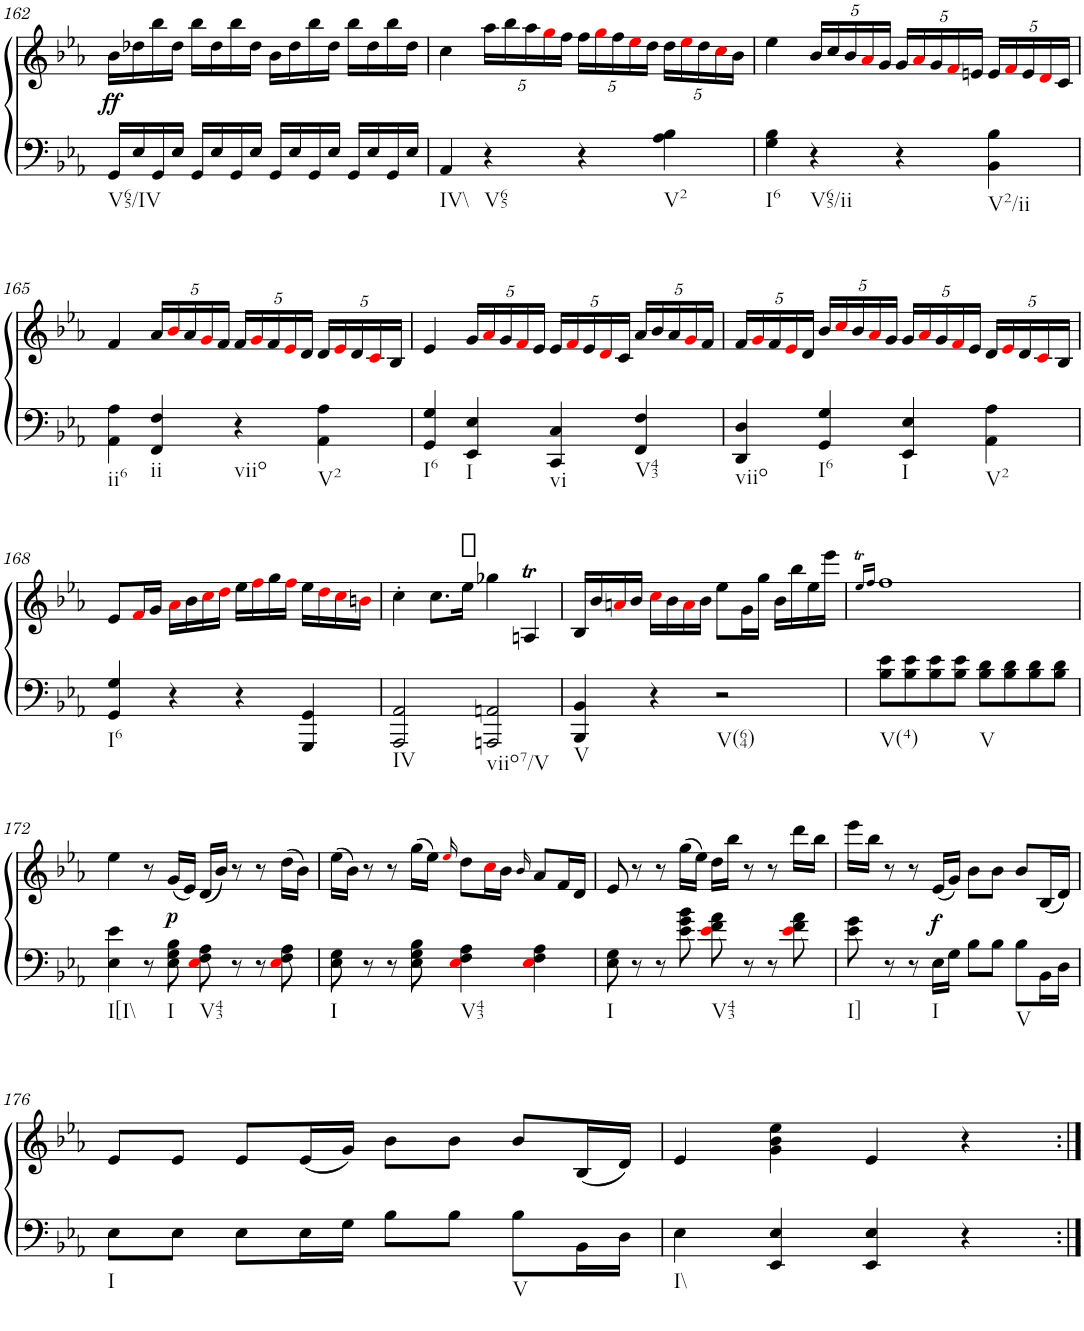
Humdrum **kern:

**kern	**kern	**dynam
*part1	*part1	*part1
*staff2	*staff1	*staff1/2
*I"Piano	*	*
*I'Pno.	*	*
!!LO:PB:g=z
*clefG2	*clefG2	*
*k[b-e-a-]	*k[b-e-a-]	*
*E-:	*E-:	*
*M4/4	*M4/4	*
*met(c)	*met(c)	*
=162	=162	=162
!LO:TX:b:t=V65/IV	!	!
!	!	!LO:DY:b
16GG/LL	16b-\LL	ff
16E-/	16dd-X\	.
16GG/	16bb-\	.
16E-/JJ	16dd-\JJ	.
16GG/LL	16bb-\LL	.
16E-/	16dd-\	.
16GG/	16bb-\	.
16E-/JJ	16dd-\JJ	.
16GG/LL	16b-\LL	.
16E-/	16dd-\	.
16GG/	16bb-\	.
16E-/JJ	16dd-\JJ	.
16GG/LL	16bb-\LL	.
16E-/	16dd-\	.
16GG/	16bb-\	.
16E-/JJ	16dd-\JJ	.
=163	=163	=163
!LO:TX:b:t=IV\\	!	!
4AA-/	4cc\	.
*	*Xbrackettup	*
!LO:TX:b:t=V65	!	!
4r	20aa-\LL	.
.	20bb-\	.
.	20aa-\	.
.	20ggi\	.
.	20ff\JJ	.
4r	20ff\LL	.
.	20ggi\	.
.	20ff\	.
.	20ee-i\	.
.	20dd\JJ	.
!LO:TX:b:t=V2	!	!
4A-\ 4B-\	20dd\LL	.
.	20ee-i\	.
.	20dd\	.
.	20cci\	.
.	20b-\JJ	.
=164	=164	=164
!LO:TX:b:t=I6	!	!
4G\ 4B-\	4ee-\	.
!LO:TX:b:t=V65/ii	!	!
4r	20b-/LL	.
.	20cc/	.
.	20b-/	.
.	20a-i/	.
.	20g/JJ	.
4r	20g/LL	.
.	20a-i/	.
.	20g/	.
.	20fi/	.
.	20en/JJ	.
!LO:TX:b:t=V2/ii	!	!
4BB-\ 4B-\	20e/LL	.
.	20fi/	.
.	20e/	.
.	20di/	.
.	20c/JJ	.
!!LO:LB:g=z
=165	=165	=165
!LO:TX:b:t=ii6	!	!
4AA-\ 4A-\	4f/	.
!LO:TX:b:t=ii	!	!
4FF/ 4F/	20a-/LL	.
.	20b-i/	.
.	20a-/	.
.	20gi/	.
.	20f/JJ	.
!LO:TX:b:t=viio	!	!
4r	20f/LL	.
.	20gi/	.
.	20f/	.
.	20e-i/	.
.	20d/JJ	.
!LO:TX:b:t=V2	!	!
4AA-\ 4A-\	20d/LL	.
.	20e-i/	.
.	20d/	.
.	20ci/	.
.	20B-/JJ	.
=166	=166	=166
!LO:TX:b:t=I6	!	!
4GG/ 4G/	4e-/	.
!LO:TX:b:t=I	!	!
4EE-/ 4E-/	20g/LL	.
.	20a-i/	.
.	20g/	.
.	20fi/	.
.	20e-/JJ	.
!LO:TX:b:t=vi	!	!
4CC/ 4C/	20e-/LL	.
.	20fi/	.
.	20e-/	.
.	20di/	.
.	20c/JJ	.
!LO:TX:b:t=V43	!	!
4FF/ 4F/	20a-/LL	.
.	20b-/	.
.	20a-/	.
.	20gi/	.
.	20f/JJ	.
=167	=167	=167
!LO:TX:b:t=viio	!	!
4DD/ 4D/	20f/LL	.
.	20gi/	.
.	20f/	.
.	20e-i/	.
.	20d/JJ	.
!LO:TX:b:t=I6	!	!
4GG/ 4G/	20b-/LL	.
.	20cci/	.
.	20b-/	.
.	20a-i/	.
.	20g/JJ	.
!LO:TX:b:t=I	!	!
4EE-/ 4E-/	20g/LL	.
.	20a-i/	.
.	20g/	.
.	20fi/	.
.	20e-/JJ	.
!LO:TX:b:t=V2	!	!
4AA-\ 4A-\	20d/LL	.
.	20e-i/	.
.	20d/	.
.	20ci/	.
.	20B-/JJ	.
!!LO:LB:g=z
=168	=168	=168
!LO:TX:b:t=I6	!	!
4GG/ 4G/	8e-/L	.
.	16fi/L	.
.	16g/JJ	.
4r	16a-i\LL	.
.	16b-\	.
.	16cci\	.
.	16ddi\JJ	.
4r	16ee-\LL	.
.	16ffi\	.
.	16gg\	.
.	16ffi\JJ	.
4GGG/ 4GG/	16ee-\LL	.
.	16ddi\	.
.	16cci\	.
.	16bni\JJ	.
=169	=169	=169
!LO:TX:b:t=IV	!	!
2AAA-/ 2AA-/	4cc'\	.
.	8.cc\L	.
.	16ee-\Jk	.
!LO:TX:b:t=viio7/V	!	!
2AAAn/ 2AAn/	4gg-X\	.
.	4Ant/	.
=170	=170	=170
!LO:TX:b:t=V	!	!
4BBB-/ 4BB-/	16B-/LL	.
.	16b-/	.
.	16ani/	.
.	16b-/JJ	.
4r	16cci\LL	.
.	16b-\	.
.	16ai\	.
.	16b-\JJ	.
!LO:TX:b:t=V(64)	!	!
2r	8ee-\L	.
.	16g\L	.
.	16gg\JJ	.
.	16b-\LL	.
.	16bb-\	.
.	16ee-\	.
.	16eee-\JJ	.
=171	=171	=171
.	16qee->/LL	.
.	16qff/JJ	.
!LO:TX:b:t=V(4)	!	!
8B-\ 8e-\L	1ff	.
8B-\ 8e-\	.	.
8B-\ 8e-\	.	.
8B-\ 8e-\J	.	.
!LO:TX:b:t=V	!	!
8B-\ 8d\L	.	.
8B-\ 8d\	.	.
8B-\ 8d\	.	.
8B-\ 8d\J	.	.
!!LO:LB:g=z
=172	=172	=172
!LO:TX:b:t=I[I\\	!	!
4E-\ 4e-\	4ee-\	.
8r	8r	.
!LO:TX:b:t=I	!	!
!	!	!LO:DY:b
8E-\ 8G\ 8B-\	(16g/LL	p
.	16e-/JJ)	.
!LO:TX:b:t=V43	!	!
8E-i\ 8F\ 8A-\	(16d/LL	.
.	16b-/JJ)	.
8r	8r	.
8r	8r	.
8E-i\ 8F\ 8A-\	(16dd\LL	.
.	16b-\JJ)	.
=173	=173	=173
!LO:TX:b:t=I	!	!
8E-\ 8G\	(16ee-\LL	.
.	16b-\JJ)	.
8r	8r	.
8r	8r	.
8E-\ 8G\ 8B-\	(16gg\LL	.
.	16ee-\JJ)	.
.	16qee-i/	.
!LO:TX:b:t=V43	!	!
4E-i\ 4F\ 4A-\	8dd\L	.
.	16cci\L	.
.	16b-\JJ	.
.	16qb-/	.
4E-i\ 4F\ 4A-\	8a-/L	.
.	16f/L	.
.	16d/JJ	.
=174	=174	=174
!LO:TX:b:t=I	!	!
8E-\ 8G\	8e-/	.
8r	8r	.
8r	8r	.
8e-\ 8g\ 8b-\	(16gg\LL	.
.	16ee-\JJ)	.
!LO:TX:b:t=V43	!	!
8e-i\ 8f\ 8a-\	16dd\LL	.
.	16bb-\JJ	.
8r	8r	.
8r	8r	.
8e-i\ 8f\ 8a-\	16ddd\LL	.
.	16bb-\JJ	.
=175	=175	=175
!LO:TX:b:t=I]	!	!
8e-\ 8g\	16eee-\LL	.
.	16bb-\JJ	.
8r	8r	.
8r	8r	.
!LO:TX:b:t=I	!	!
!	!	!LO:DY:b
16E-\LL	(16e-/LL	f
16G\JJ	16g/JJ)	.
8B-\L	8b-\L	.
8B-\J	8b-\J	.
!LO:TX:b:t=V	!	!
8B-\L	8b-/L	.
16BB-\L	(16B-/L	.
16D\JJ	16d/JJ)	.
!!LO:LB:g=z
=176	=176	=176
!LO:TX:b:t=I	!	!
8E-\L	8e-/L	.
8E-\J	8e-/J	.
8E-\L	8e-/L	.
16E-\L	(16e-/L	.
16G\JJ	16g/JJ)	.
8B-\L	8b-\L	.
8B-\J	8b-\J	.
!LO:TX:b:t=V	!	!
8B-\L	8b-/L	.
16BB-\L	(16B-/L	.
16D\JJ	16d/JJ)	.
=177	=177	=177
!LO:TX:b:t=I\\	!	!
4E-\	4e-/	.
4EE-/ 4E-/	4g\ 4b-\ 4ee-\	.
4EE-/ 4E-/	4e-/	.
4r	4r	.
=:|!	=:|!	=:|!
*-	*-	*-
